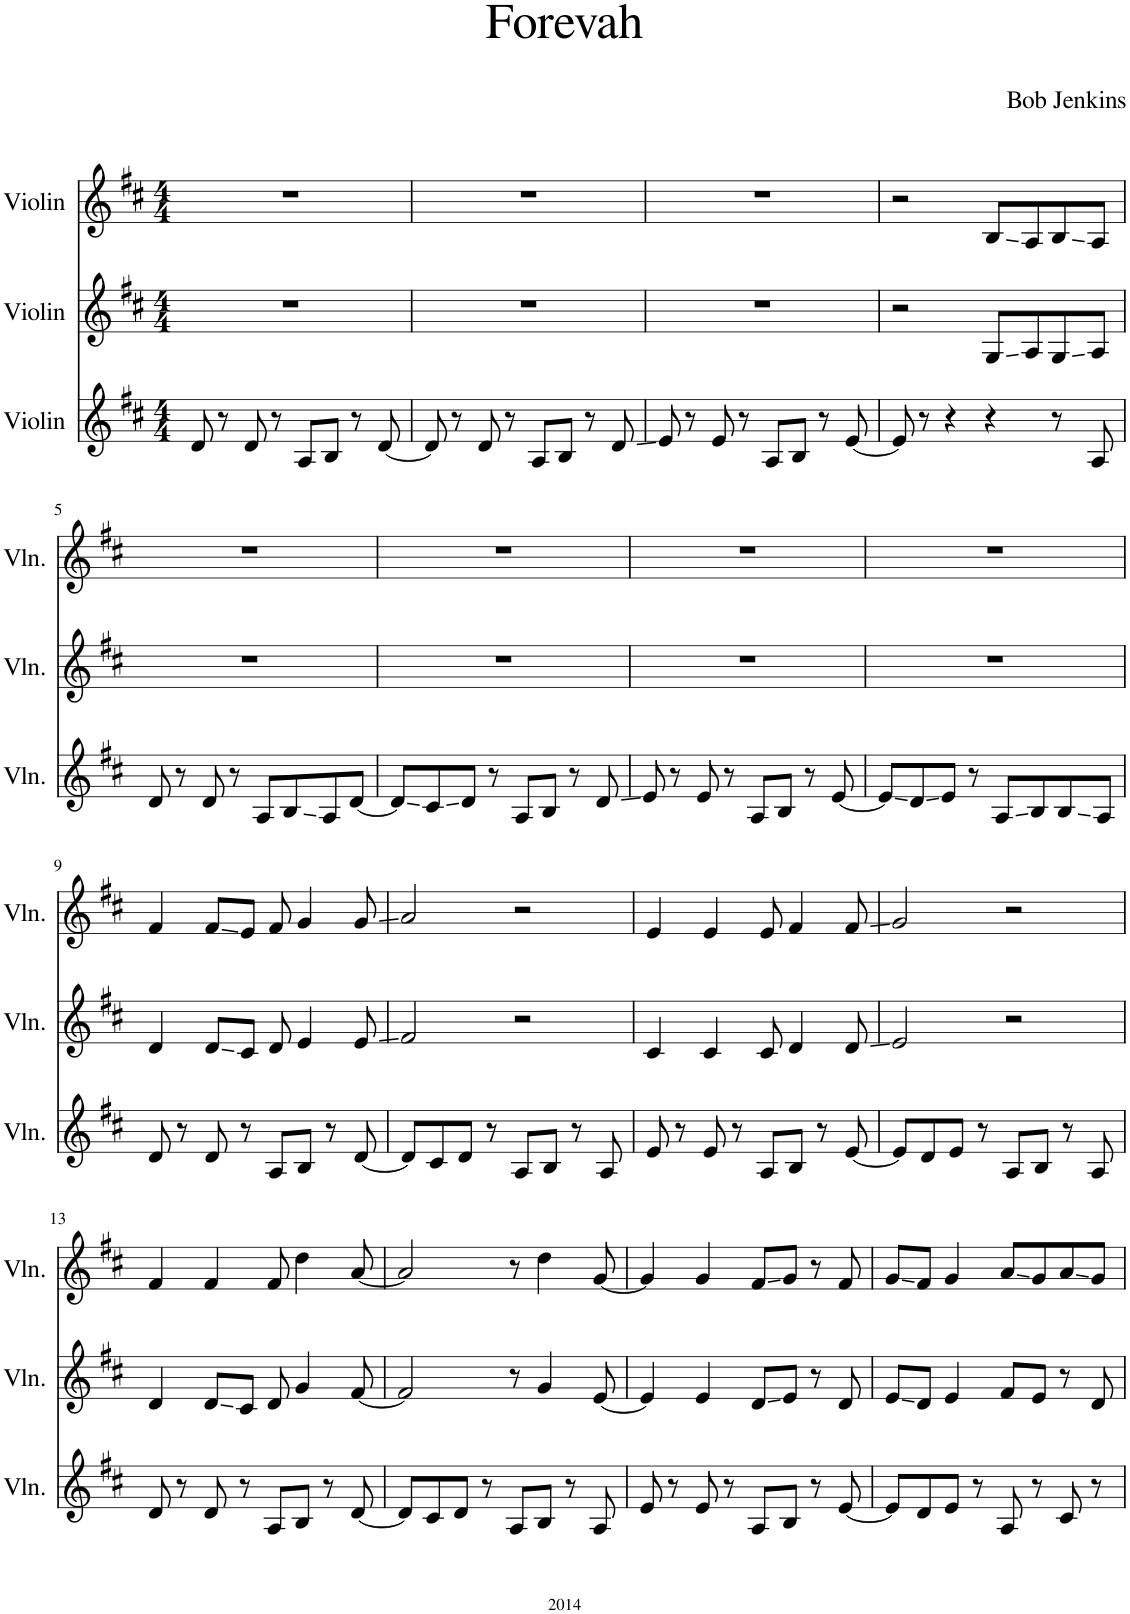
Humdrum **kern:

**kern	**kern	**kern
*part3	*part2	*part1
*staff3	*staff2	*staff1
*I"Violin	*I"Violin	*I"Violin
*I'Vln.	*I'Vln.	*I'Vln.
*clefG2	*clefG2	*clefG2
*k[f#c#]	*k[f#c#]	*k[f#c#]
*M4/4	*M4/4	*M4/4
=1	=1	=1
8d/	1r	1r
8r	.	.
8d/	.	.
8r	.	.
8A/L	.	.
8B/J	.	.
8r	.	.
[8d/	.	.
=2	=2	=2
8d/]	1r	1r
8r	.	.
8d/	.	.
8r	.	.
8A/L	.	.
8B/J	.	.
8r	.	.
8d/	.	.
=3	=3	=3
8e/	1r	1r
8r	.	.
8e/	.	.
8r	.	.
8A/L	.	.
8B/J	.	.
8r	.	.
[8e/	.	.
=4	=4	=4
8e/]	2r	2r
8r	.	.
4r	.	.
4r	8G/L	8B/L
.	8A/	8A/
8r	8G/	8B/
8A/	8A/J	8A/J
!!LO:LB:g=z
=5	=5	=5
8d/	1r	1r
8r	.	.
8d/	.	.
8r	.	.
8A/L	.	.
8B/	.	.
8A/	.	.
[8d/J	.	.
=6	=6	=6
8d/L]	1r	1r
8c#/	.	.
8d/J	.	.
8r	.	.
8A/L	.	.
8B/J	.	.
8r	.	.
8d/	.	.
=7	=7	=7
8e/	1r	1r
8r	.	.
8e/	.	.
8r	.	.
8A/L	.	.
8B/J	.	.
8r	.	.
[8e/	.	.
=8	=8	=8
8e/L]	1r	1r
8d/	.	.
8e/J	.	.
8r	.	.
8A/L	.	.
8B/	.	.
8B/	.	.
8A/J	.	.
!!LO:LB:g=z
=9	=9	=9
8d/	4d/	4f#/
8r	.	.
8d/	8d/L	8f#/L
8r	8c#/J	8e/J
8A/L	8d/	8f#/
8B/J	4e/	4g/
8r	.	.
[8d/	8e/	8g/
=10	=10	=10
8d/L]	2f#/	2a/
8c#/	.	.
8d/J	.	.
8r	.	.
8A/L	2r	2r
8B/J	.	.
8r	.	.
8A/	.	.
=11	=11	=11
8e/	4c#/	4e/
8r	.	.
8e/	4c#/	4e/
8r	.	.
8A/L	8c#/	8e/
8B/J	4d/	4f#/
8r	.	.
[8e/	8d/	8f#/
=12	=12	=12
8e/L]	2e/	2g/
8d/	.	.
8e/J	.	.
8r	.	.
8A/L	2r	2r
8B/J	.	.
8r	.	.
8A/	.	.
!!LO:LB:g=z
=13	=13	=13
8d/	4d/	4f#/
8r	.	.
8d/	8d/L	4f#/
8r	8c#/J	.
8A/L	8d/	8f#/
8B/J	4g/	4dd\
8r	.	.
[8d/	[8f#/	[8a/
=14	=14	=14
8d/L]	2f#/]	2a/]
8c#/	.	.
8d/J	.	.
8r	.	.
8A/L	8r	8r
8B/J	4g/	4dd\
8r	.	.
8A/	[8e/	[8g/
=15	=15	=15
8e/	4e/]	4g/]
8r	.	.
8e/	4e/	4g/
8r	.	.
8A/L	8d/L	8f#/L
8B/J	8e/J	8g/J
8r	8r	8r
[8e/	8d/	8f#/
=16	=16	=16
8e/L]	8e/L	8g/L
8d/	8d/J	8f#/J
8e/J	4e/	4g/
8r	.	.
8A/	8f#/L	8a/L
8r	8e/J	8g/
8c#/	8r	8a/
8r	8d/	8g/J
=	=	=
*-	*-	*-
